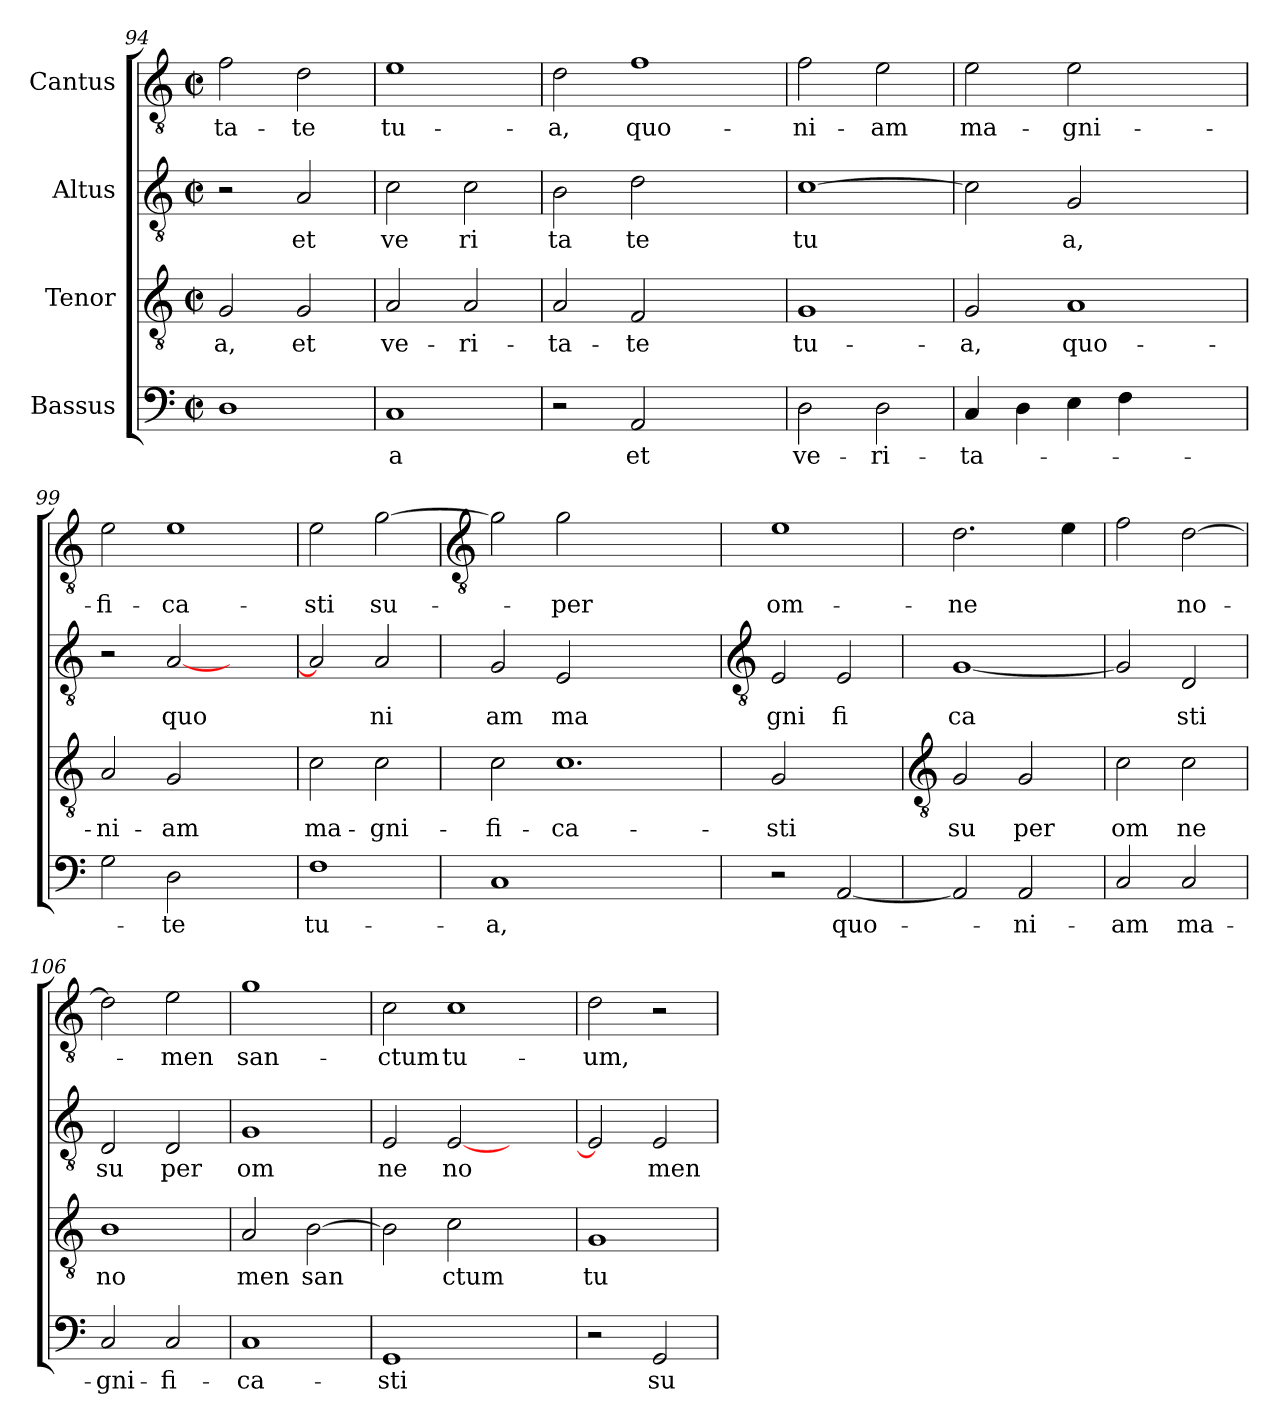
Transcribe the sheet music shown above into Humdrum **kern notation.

**kern	**text	**kern	**text	**kern	**text	**kern	**text
*part4	*part4	*part3	*part3	*part2	*part2	*part1	*part1
*staff4	*staff4	*staff3	*staff3	*staff2	*staff2	*staff1	*staff1
*I"Bassus	*	*I"Tenor	*	*I"Altus	*	*I"Cantus	*
*clefF4	*	*clefGv2	*	*clefGv2	*	*clefGv2	*
*k[]	*	*k[]	*	*k[]	*	*k[]	*
*C:	*	*C:	*	*C:	*	*C:	*
*M2/2	*	*M2/2	*	*M2/2	*	*M2/2	*
*met(c|)	*	*met(c|)	*	*met(c|)	*	*met(c|)	*
=94	=94	=94	=94	=94	=94	=94	=94
!	!	!	!LO:LY:b	!	!	!	!LO:LY:b
1D	.	2G/	-a,	2r	.	2f\	-ta-
!	!	!	!LO:LY:b	!	!LO:LY:b	!	!LO:LY:b
.	.	2G/	et	2A/	et	2d\	-te
=95	=95	=95	=95	=95	=95	=95	=95
!	!LO:LY:b	!	!LO:LY:b	!	!LO:LY:b	!	!LO:LY:b
1C	-a	2A/	ve-	2c\	ve	1e	tu-
!	!	!	!LO:LY:b	!	!LO:LY:b	!	!
.	.	2A/	-ri-	2c\	ri	.	.
=96	=96	=96	=96	=96	=96	=96	=96
!	!	!	!LO:LY:b	!	!LO:LY:b	!	!LO:LY:b
2r	.	2A/	-ta-	2B\	ta	2d\	-a,
!	!LO:LY:b	!	!LO:LY:b	!	!LO:LY:b	!	!LO:LY:b
2AA/	et	2F/	-te	2d\	te	1f	quo-
2ryy	.	2ryy	.	2ryy	.	.	.
=97A	=97A	=97A	=97A	=97A	=97A	=97A	=97A
!	!LO:LY:b	!	!LO:LY:b	!	!LO:LY:b	!	!LO:LY:b
2D\	ve-	1G	tu-	[1c	tu	2f\	-ni-
!	!LO:LY:b	!	!	!	!	!	!LO:LY:b
2D\	-ri-	.	.	.	.	2e\	-am
=98A	=98A	=98A	=98A	=98A	=98A	=98A	=98A
!	!LO:LY:b	!	!LO:LY:b	!	!	!	!LO:LY:b
4C/	-ta-	2G/	-a,	2c\]	.	2e\	ma-
4D\	.	.	.	.	.	.	.
!	!	!	!LO:LY:b	!	!LO:LY:b	!	!LO:LY:b
4E\	.	1A	quo-	2G/	a,	2e\	-gni-
4F\	.	.	.	.	.	.	.
2ryy	.	.	.	2ryy	.	2ryy	.
=99A	=99A	=99A	=99A	=99A	=99A	=99A	=99A
!	!	!	!LO:LY:b	!	!	!	!LO:LY:b
2G\	.	2A/	-ni-	2r	.	2e\	-fi-
!	!LO:LY:b	!	!LO:LY:b	!	!LO:LY:b	!	!LO:LY:b
2D\	-te	2G/	-am	[2A/	quo	1e	-ca-
2ryy	.	2ryy	.	2ryy	.	.	.
=101A	=101A	=101A	=101A	=101A	=101A	=101A	=101A
!	!LO:LY:b	!	!LO:LY:b	!	!	!	!LO:LY:b
1F	tu-	2c\	ma-	2A/]	.	2e\	-sti
!	!	!	!LO:LY:b	!	!LO:LY:b	!	!LO:LY:b
.	.	2c\	-gni-	2A/	ni	[2g\	su-
!!LO:LB:g=z
=102	=102	=102	=102	=102	=102	=102	=102
*	*	*	*	*	*	*clefGv2	*
!	!LO:LY:b	!	!LO:LY:b	!	!LO:LY:b	!	!
1C	-a,	2c\	-fi-	2G/	am	2g\]	.
!	!	!	!LO:LY:b	!	!LO:LY:b	!	!LO:LY:b
.	.	1.c	-ca-	2E/	ma	2g\	-per
1ryy	.	.	.	1ryy	.	1ryy	.
!!LO:LB:g=z
=103	=103	=103	=103	=103	=103	=103	=103
*	*	*	*	*clefGv2	*	*	*
!	!	!	!LO:LY:b	!	!LO:LY:b	!	!LO:LY:b
2r	.	2G/	-sti	2E/	gni	1e	om-
!	!LO:LY:b	!	!	!	!LO:LY:b	!	!
[2AA/	quo-	2ryy	.	2E/	fi	.	.
!!LO:LB:g=z
=104	=104	=104	=104	=104	=104	=104	=104
*	*	*clefGv2	*	*	*	*	*
!	!	!	!LO:LY:b	!	!LO:LY:b	!	!LO:LY:b
2AA/]	.	2G/	su	[1G	ca	2.d\	-ne
!	!LO:LY:b	!	!LO:LY:b	!	!	!	!
2AA/	-ni-	2G/	per	.	.	.	.
.	.	.	.	.	.	4e\	.
=105	=105	=105	=105	=105	=105	=105	=105
!	!LO:LY:b	!	!LO:LY:b	!	!	!	!
2C/	-am	2c\	om	2G/]	.	2f\	.
!	!LO:LY:b	!	!LO:LY:b	!	!LO:LY:b	!	!LO:LY:b
2C/	ma-	2c\	ne	2D/	sti	[2d\	no-
!!LO:LB:g=z
=106	=106	=106	=106	=106	=106	=106	=106
!	!LO:LY:b	!	!LO:LY:b	!	!LO:LY:b	!	!
2C/	-gni-	1B	no	2D/	su	2d\]	.
!	!LO:LY:b	!	!	!	!LO:LY:b	!	!LO:LY:b
2C/	-fi-	.	.	2D/	per	2e\	-men
=106A	=106A	=106A	=106A	=106A	=106A	=106A	=106A
!	!LO:LY:b	!	!LO:LY:b	!	!LO:LY:b	!	!LO:LY:b
1C	-ca-	2A/	men	1G	om	1g	san-
!	!	!	!LO:LY:b	!	!	!	!
.	.	[2B\	san	.	.	.	.
=107A	=107A	=107A	=107A	=107A	=107A	=107A	=107A
!	!LO:LY:b	!	!	!	!LO:LY:b	!	!LO:LY:b
1GG	-sti	2B\]	.	2E/	ne	2c\	-ctum
!	!	!	!LO:LY:b	!	!LO:LY:b	!	!LO:LY:b
.	.	2c\	ctum	[2E/	no	1c	tu-
2ryy	.	2ryy	.	2ryy	.	.	.
=108A	=108A	=108A	=108A	=108A	=108A	=108A	=108A
!	!	!	!LO:LY:b	!	!	!	!LO:LY:b
2r	.	1G	tu	2E/]	.	2d\	-um,
!	!LO:LY:b	!	!	!	!LO:LY:b	!	!
2GG/	su-	.	.	2E/	men	2r	.
=	=	=	=	=	=	=	=
*-	*-	*-	*-	*-	*-	*-	*-
